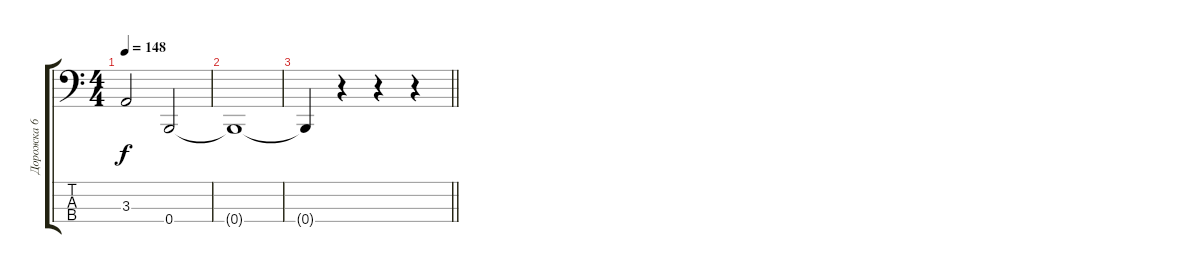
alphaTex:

\track ("Дорожка 6" "Дорожка 6") {instrument electricbassfinger}
\staff {score tabs}
\tuning (E2 B1 Gb1 B0) {hide}
\ts (4 4)
\tempo 148
\clef f4
\ks c
3.3{t}.2{dy f} 0.4.2 |
0.4{t}.1 |
\barLineRight lightlight
0.4{t}.4 r.4 r.4 r.4
